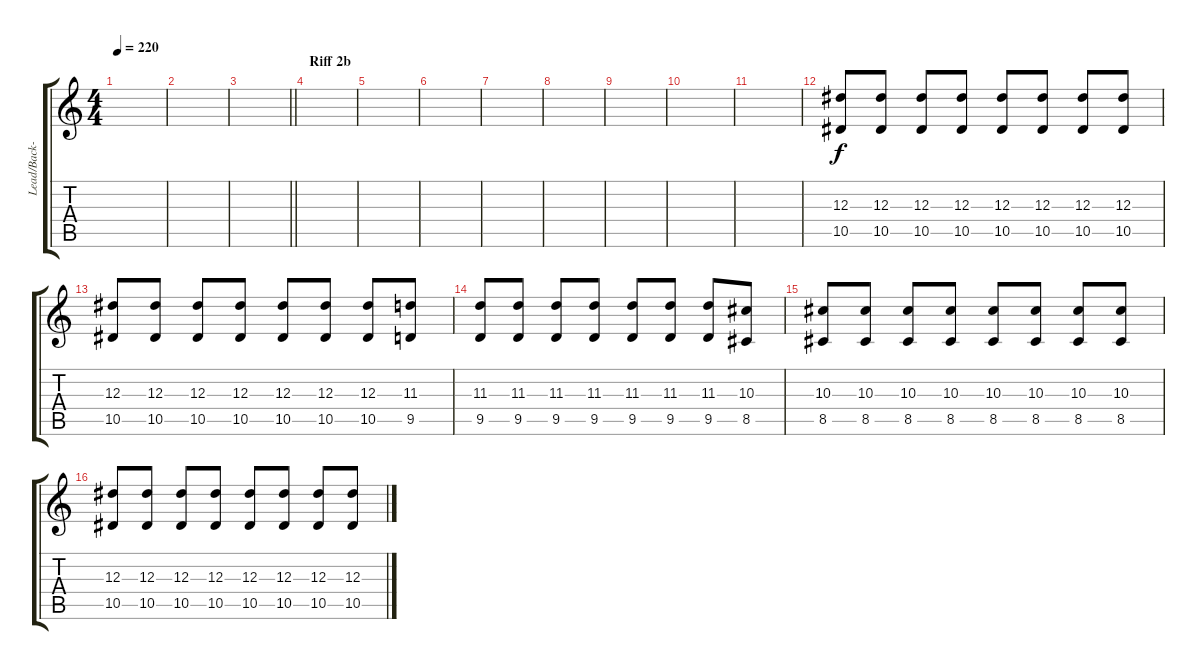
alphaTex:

\track ("Lead/Back-up" "Lead/Back-") {instrument distortionguitar}
\staff {score tabs}
\tuning (C4 G3 Eb3 Bb2 F2 C2) {hide}
\ts (4 4)
\tempo 220
\clef g2
\ks c
|
|
\barLineRight lightlight
|
\section ("" "Riff 2b")
|
|
|
|
|
|
|
|
(12.3 10.5).8{volume 11} (12.3 10.5).8 (12.3 10.5).8 (12.3 10.5).8 (12.3 10.5).8 (12.3 10.5).8 (12.3 10.5).8 (12.3 10.5).8 |
(12.3 10.5).8 (12.3 10.5).8 (12.3 10.5).8 (12.3 10.5).8 (12.3 10.5).8 (12.3 10.5).8 (12.3 10.5).8 (11.3 9.5).8 |
(11.3 9.5).8 (11.3 9.5).8 (11.3 9.5).8 (11.3 9.5).8 (11.3 9.5).8 (11.3 9.5).8 (11.3 9.5).8 (10.3 8.5).8 |
(10.3 8.5).8 (10.3 8.5).8 (10.3 8.5).8 (10.3 8.5).8 (10.3 8.5).8 (10.3 8.5).8 (10.3 8.5).8 (10.3 8.5).8 |
(12.3 10.5).8 (12.3 10.5).8 (12.3 10.5).8 (12.3 10.5).8 (12.3 10.5).8 (12.3 10.5).8 (12.3 10.5).8 (12.3 10.5).8
